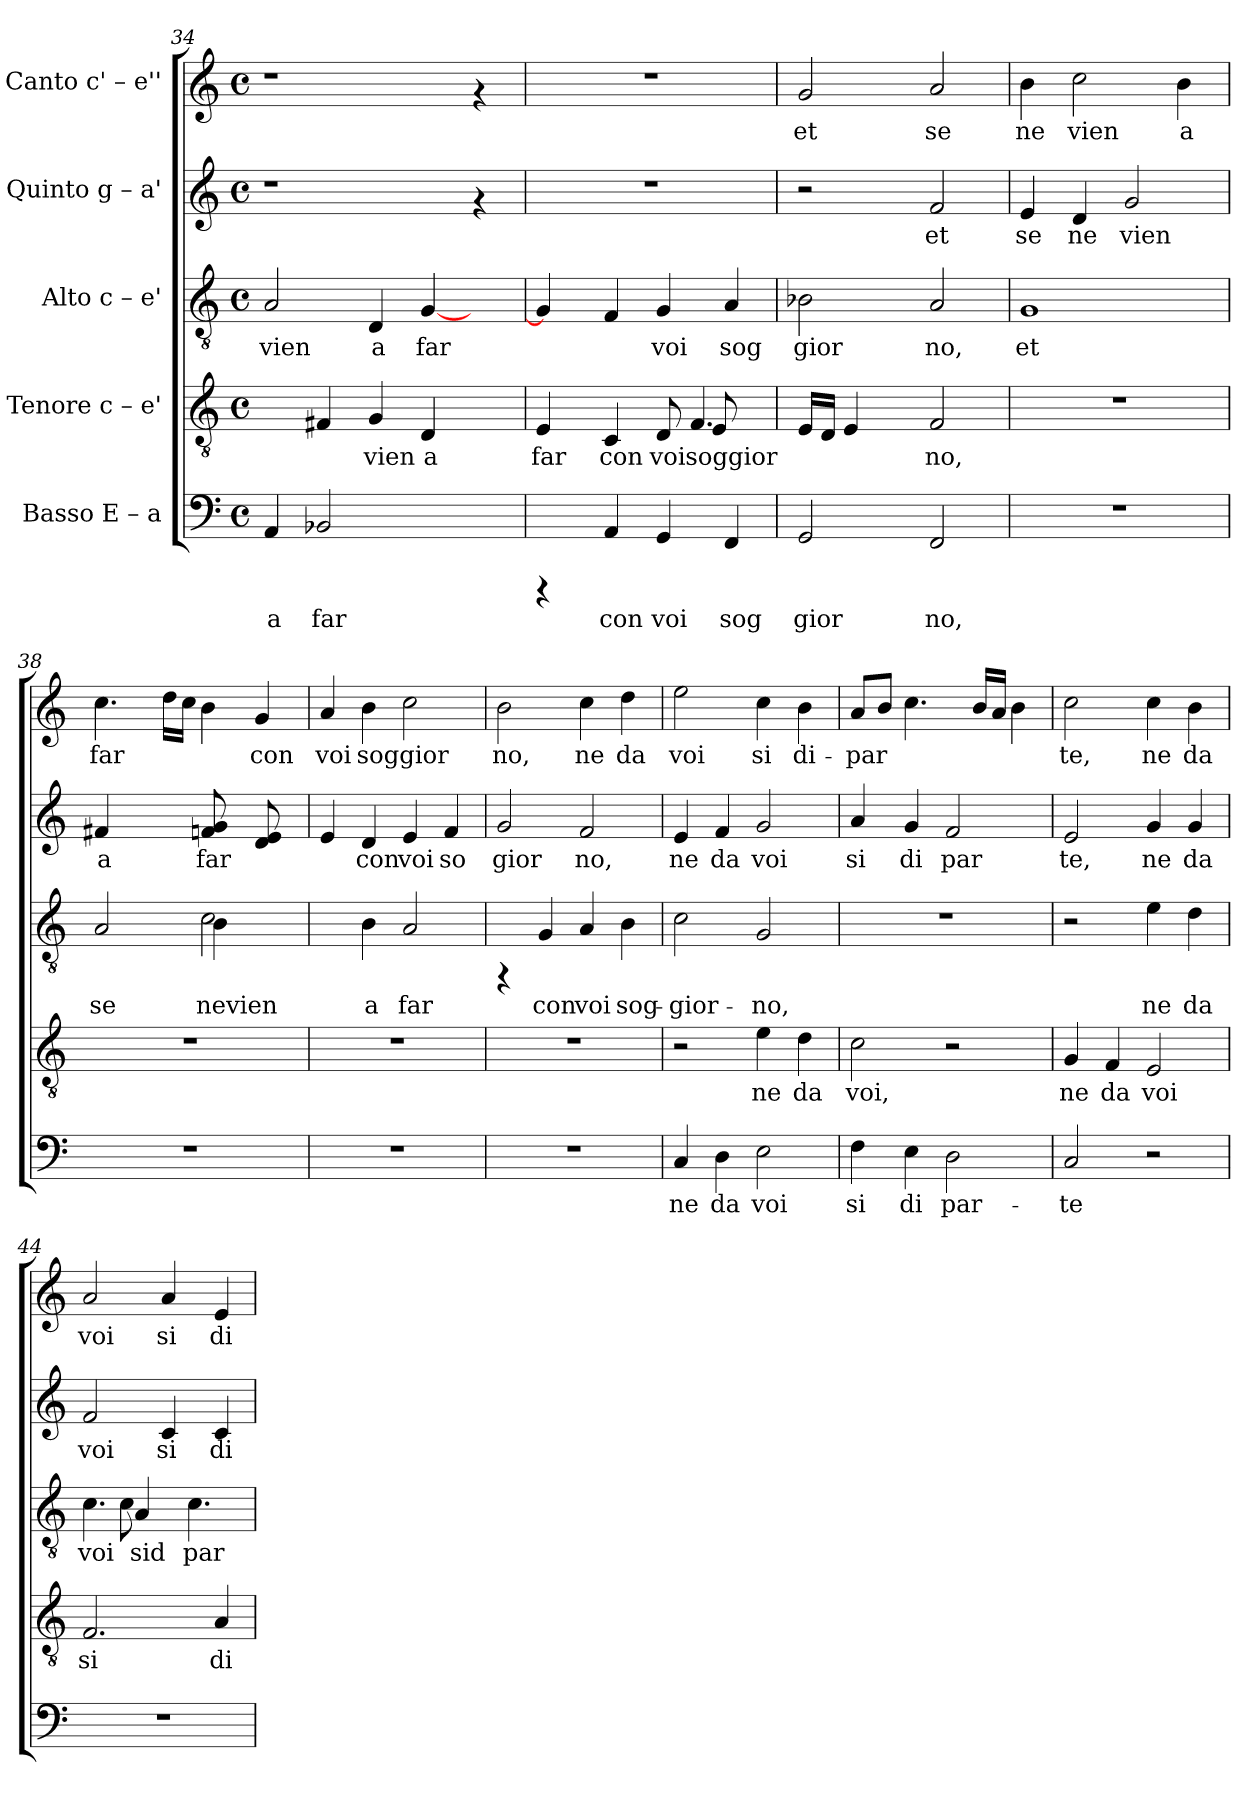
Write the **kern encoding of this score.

**kern	**text	**kern	**text	**kern	**text	**kern	**text	**kern	**text
*part5	*part5	*part4	*part4	*part3	*part3	*part2	*part2	*part1	*part1
*staff5	*staff5	*staff4	*staff4	*staff3	*staff3	*staff2	*staff2	*staff1	*staff1
*I"Basso  E – a	*	*I"Tenore  c – e'	*	*I"Alto  c – e'	*	*I"Quinto  g – a'	*	*I"Canto  c' – e''	*
*clefF4	*	*clefGv2	*	*clefGv2	*	*clefG2	*	*clefG2	*
*k[]	*	*k[]	*	*k[]	*	*k[]	*	*k[]	*
*C:	*	*C:	*	*C:	*	*C:	*	*C:	*
*M4/4	*	*M4/4	*	*M4/4	*	*M4/4	*	*M4/4	*
*met(c)	*	*met(c)	*	*met(c)	*	*met(c)	*	*met(c)	*
=34	=34	=34	=34	=34	=34	=34	=34	=34	=34
!	!LO:LY:b:cj	!	!	!	!LO:LY:b:rj	!	!	!	!
4AA/	a	4ryy	.	2A/	vien	1r	.	1r	.
!	!LO:LY:b:cj	!	!	!	!	!	!	!	!
2BB-X/	far	4F#X/	.	.	.	.	.	.	.
!	!	!	!LO:LY:b:cj	!	!LO:LY:b:rj	!	!	!	!
.	.	4G/	vien	4D/	a	.	.	.	.
!	!	!	!LO:LY:b:cj	!	!LO:LY:b:rj	!	!	!	!
2ryy	.	4D/	a	[4G/	far	.	.	.	.
.	.	4ryy	.	4ryy	.	4rf	.	4rf	.
=35	=35	=35	=35	=35	=35	=35	=35	=35	=35
!	!	!	!LO:LY:b:cj	!	!	!	!	!	!
*	*	*^	*	*	*	*	*	*	*
4rCCC	.	4E/	8ryy	far	4G/]	.	1r	.	1r	.
!	!LO:LY:b:cj	!	!	!LO:LY:b:cj	!	!	!	!	!	!
*	*	*v	*v	*	*	*	*	*	*	*
4AA/	con	4C/	con	4F/	.	.	.	.	.
!	!LO:LY:b:cj	!	!LO:LY:b:cj	!	!LO:LY:b:rj	!	!	!	!
4GG/	voi	8D/	voi	4G/	voi	.	.	.	.
*	*	*^	*	*	*	*	*	*	*
!	!	!	!	!LO:LY:b:cj	!	!	!	!	!	!
.	.	4.F/	8E/	soggior	.	.	.	.	.	.
!	!LO:LY:b:cj	!	!	!	!	!LO:LY:b:rj	!	!	!	!
4FF/	sog	.	4ryy	.	4A/	sog	.	.	.	.
=36	=36	=36	=36	=36	=36	=36	=36	=36	=36	=36
!	!LO:LY:b:cj	!	!	!LO:LY:b:cj	!	!LO:LY:b:rj	!	!	!	!LO:LY:b:rj
*	*	*v	*v	*	*	*	*	*	*	*
2GG/	gior	16E/L	.	2B-X\	gior	2r	.	2g/	et
!	!	!	!LO:LY:b:cj	!	!	!	!	!	!
.	.	16D/J	.	.	.	.	.	.	.
!	!	!	!LO:LY:b:cj	!	!	!	!	!	!
.	.	4E/	.	.	.	.	.	.	.
.	.	8ryy	.	.	.	.	.	.	.
!	!LO:LY:b:cj	!	!LO:LY:b:cj	!	!LO:LY:b:rj	!	!LO:LY:b:rj	!	!LO:LY:b:rj
2FF/	no,	2F/	no,	2A/	no,	2f/	et	2a/	se
=37	=37	=37	=37	=37	=37	=37	=37	=37	=37
!	!	!	!	!	!LO:LY:b:rj	!	!LO:LY:b:rj	!	!LO:LY:b:rj
1r	.	1r	.	1G	et	4e/	se	4b\	ne
!	!	!	!	!	!	!	!LO:LY:b:rj	!	!LO:LY:b:rj
.	.	.	.	.	.	4d/	ne	2cc\	vien
!	!	!	!	!	!	!	!LO:LY:b:rj	!	!
.	.	.	.	.	.	2g/	vien	.	.
!	!	!	!	!	!	!	!	!	!LO:LY:b:rj
.	.	.	.	.	.	.	.	4b\	a
=38	=38	=38	=38	=38	=38	=38	=38	=38	=38
!	!	!	!	!	!LO:LY:b:rj	!	!LO:LY:b:rj	!	!LO:LY:b:rj
*	*	*	*	*^	*	*	*	*	*
1r	.	1r	.	2A/	2ryy	se	4f#X/	a	4.cc\	far
.	.	.	.	.	.	.	4ryy	.	.	.
!	!	!	!	!	!	!	!	!	!	!LO:LY:b:rj
.	.	.	.	.	.	.	.	.	16dd\L	.
!	!	!	!	!	!	!	!	!	!	!LO:LY:b:rj
.	.	.	.	.	.	.	.	.	16cc\J	.
!	!	!	!	!	!	!LO:LY:b:rj	!	!LO:LY:b:rj	!	!LO:LY:b:rj
.	.	.	.	2c\	4B\	nevien	8g/ 8fn/	far	4b\	.
.	.	.	.	.	.	.	8ryy	.	.	.
!	!	!	!	!	!	!	!	!LO:LY:b:rj	!	!LO:LY:b:rj
.	.	.	.	.	4ryy	.	8e/ 8d/L	.	4g/	con
.	.	.	.	.	.	.	8ryy	.	.	.
*	*	*	*	*v	*v	*	*	*	*	*
!!LO:PB:g=z
=39	=39	=39	=39	=39	=39	=39	=39	=39	=39
!	!	!	!	!	!	!	!LO:LY:b:rj	!	!LO:LY:b:rj
1r	.	1r	.	4ryy	.	4e/	.	4a/	voi
!	!	!	!	!	!LO:LY:b:rj	!	!LO:LY:b:rj	!	!LO:LY:b:rj
.	.	.	.	4B\	a	4d/	con	4b\	soggior-
!	!	!	!	!	!LO:LY:b:rj	!	!LO:LY:b:rj	!	!LO:LY:b:rj
.	.	.	.	2A/	far	4e/	voi	2cc\	--
!	!	!	!	!	!	!	!LO:LY:b:rj	!	!
.	.	.	.	.	.	4f/	so	.	.
=40	=40	=40	=40	=40	=40	=40	=40	=40	=40
!	!	!	!	!	!	!	!LO:LY:b:rj	!	!LO:LY:b:rj
1r	.	1r	.	4rFF	.	2g/	gior	2b\	-no,
!	!	!	!	!	!LO:LY:b:rj	!	!	!	!
.	.	.	.	4G/	con	.	.	.	.
!	!	!	!	!	!LO:LY:b:rj	!	!LO:LY:b:rj	!	!LO:LY:b:rj
.	.	.	.	4A/	voi	2f/	no,	4cc\	ne
!	!	!	!	!	!LO:LY:b:rj	!	!	!	!LO:LY:b:rj
.	.	.	.	4B\	sog-	.	.	4dd\	da
=41	=41	=41	=41	=41	=41	=41	=41	=41	=41
!	!LO:LY:b:cj	!	!	!	!LO:LY:b:rj	!	!LO:LY:b:rj	!	!LO:LY:b:rj
4C/	ne	2r	.	2c\	-gior-	4e/	ne	2ee\	voi
!	!LO:LY:b:cj	!	!	!	!	!	!LO:LY:b:rj	!	!
4D\	da	.	.	.	.	4f/	da	.	.
!	!LO:LY:b:cj	!	!LO:LY:b:cj	!	!LO:LY:b:rj	!	!LO:LY:b:rj	!	!LO:LY:b:rj
2E\	voi	4e\	ne	2G/	-no,	2g/	voi	4cc\	si
!	!	!	!LO:LY:b:cj	!	!	!	!	!	!LO:LY:b:rj
.	.	4d\	da	.	.	.	.	4b\	di-
=42	=42	=42	=42	=42	=42	=42	=42	=42	=42
!	!LO:LY:b:cj	!	!LO:LY:b:cj	!	!	!	!LO:LY:b:rj	!	!LO:LY:b:rj
4F\	si	2c\	voi,	1r	.	4a/	si	8a/L	-par-
!	!	!	!	!	!	!	!	!	!LO:LY:b:rj
.	.	.	.	.	.	.	.	8b/J	--
!	!LO:LY:b:cj	!	!	!	!	!	!LO:LY:b:rj	!	!LO:LY:b:rj
4E\	di	.	.	.	.	4g/	di	4.cc\	--
!	!LO:LY:b:cj	!	!	!	!	!	!LO:LY:b:rj	!	!
2D\	par-	2r	.	.	.	2f/	par	.	.
!	!	!	!	!	!	!	!	!	!LO:LY:b:rj
.	.	.	.	.	.	.	.	16b/L	--
!	!	!	!	!	!	!	!	!	!LO:LY:b:rj
.	.	.	.	.	.	.	.	16a/J	--
!	!	!	!	!	!	!	!	!	!LO:LY:b:rj
.	.	.	.	.	.	.	.	4b\	--
=43	=43	=43	=43	=43	=43	=43	=43	=43	=43
!	!LO:LY:b:cj	!	!LO:LY:b:cj	!	!	!	!LO:LY:b:rj	!	!LO:LY:b:rj
2C/	-te	4G/	ne	2r	.	2e/	te,	2cc\	-te,
!	!	!	!LO:LY:b:cj	!	!	!	!	!	!
.	.	4F/	da	.	.	.	.	.	.
!	!	!	!LO:LY:b:cj	!	!LO:LY:b:rj	!	!LO:LY:b:rj	!	!LO:LY:b:rj
2r	.	2E/	voi	4e\	ne	4g/	ne	4cc\	ne
!	!	!	!	!	!LO:LY:b:rj	!	!LO:LY:b:rj	!	!LO:LY:b:rj
.	.	.	.	4d\	da	4g/	da	4b\	da
=44	=44	=44	=44	=44	=44	=44	=44	=44	=44
!	!	!	!LO:LY:b:cj	!	!LO:LY:b:rj	!	!LO:LY:b:rj	!	!LO:LY:b:rj
*	*	*	*	*^	*	*	*	*	*
1r	.	2.F/	si	4.c\	4.ryy	voi	2f/	voi	2a/	voi
!	!	!	!	!	!	!LO:LY:b:rj	!	!	!	!
.	.	.	.	4A/	8c\	sid	.	.	.	.
!	!	!	!	!	!	!	!	!LO:LY:b:rj	!	!LO:LY:b:rj
.	.	.	.	.	2ryy	.	4c/	si	4a/	si
!	!	!	!	!	!	!LO:LY:b:rj	!	!	!	!
.	.	.	.	4.c\	.	par-	.	.	.	.
!	!	!	!LO:LY:b:cj	!	!	!	!	!LO:LY:b:rj	!	!LO:LY:b:rj
.	.	4A/	di	.	.	.	4c/	di	4e/	di-
*	*	*	*	*v	*v	*	*	*	*	*
=	=	=	=	=	=	=	=	=	=
*-	*-	*-	*-	*-	*-	*-	*-	*-	*-
